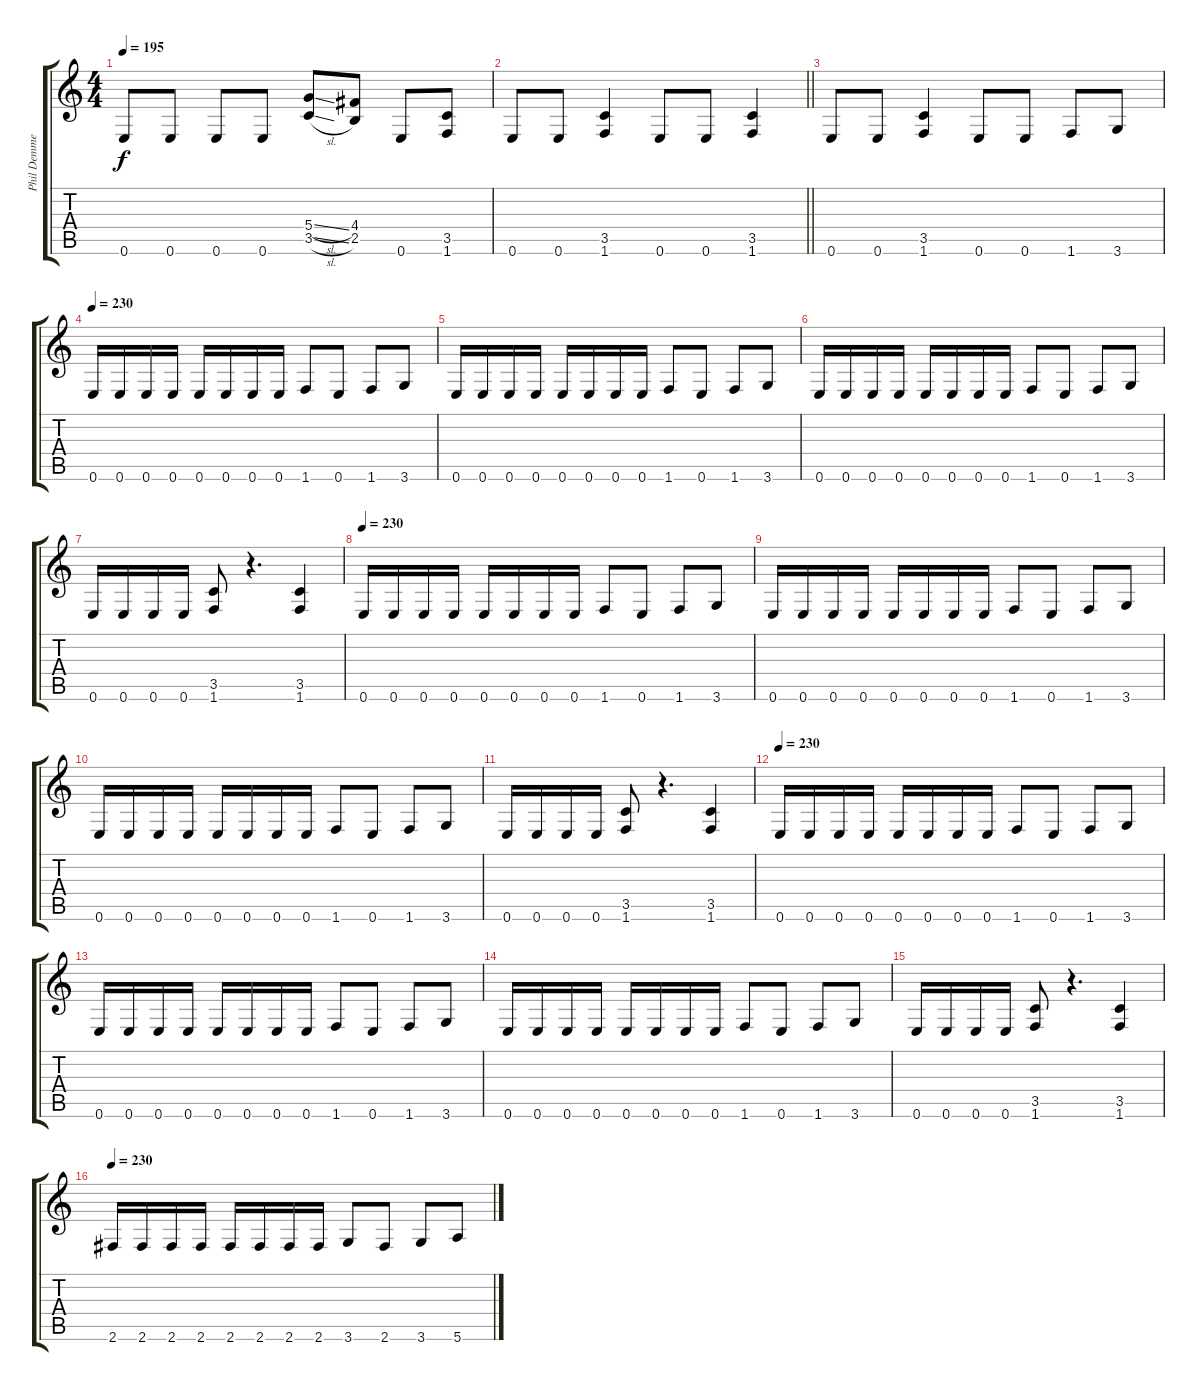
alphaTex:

\track ("Phil Demmel" "Phil Demme") {instrument distortionguitar}
\staff {score tabs}
\tuning (E4 B3 G3 D3 A2 E2) {hide}
\ts (4 4)
\tempo 195
\clef g2
\ks c
0.6.8{dy f} 0.6.8 0.6.8 0.6.8 (5.4{sl} 3.5{sl}).8 (4.4 2.5).8 0.6.8 (3.5 1.6).8 |
\barLineRight lightlight
0.6.8 0.6.8 (3.5 1.6).4 0.6.8 0.6.8 (3.5 1.6).4 |
0.6.8 0.6.8 (3.5 1.6).4 0.6.8 0.6.8 1.6.8 3.6.8 |
\tempo 230
0.6.16 0.6.16 0.6.16 0.6.16 0.6.16 0.6.16 0.6.16 0.6.16 1.6.8 0.6.8 1.6.8 3.6.8 |
0.6.16 0.6.16 0.6.16 0.6.16 0.6.16 0.6.16 0.6.16 0.6.16 1.6.8 0.6.8 1.6.8 3.6.8 |
0.6.16 0.6.16 0.6.16 0.6.16 0.6.16 0.6.16 0.6.16 0.6.16 1.6.8 0.6.8 1.6.8 3.6.8 |
0.6.16 0.6.16 0.6.16 0.6.16 (3.5 1.6).8 r.4{d} (3.5 1.6).4 |
\tempo 230
0.6.16 0.6.16 0.6.16 0.6.16 0.6.16 0.6.16 0.6.16 0.6.16 1.6.8 0.6.8 1.6.8 3.6.8 |
0.6.16 0.6.16 0.6.16 0.6.16 0.6.16 0.6.16 0.6.16 0.6.16 1.6.8 0.6.8 1.6.8 3.6.8 |
0.6.16 0.6.16 0.6.16 0.6.16 0.6.16 0.6.16 0.6.16 0.6.16 1.6.8 0.6.8 1.6.8 3.6.8 |
0.6.16 0.6.16 0.6.16 0.6.16 (3.5 1.6).8 r.4{d} (3.5 1.6).4 |
\tempo 230
0.6.16 0.6.16 0.6.16 0.6.16 0.6.16 0.6.16 0.6.16 0.6.16 1.6.8 0.6.8 1.6.8 3.6.8 |
0.6.16 0.6.16 0.6.16 0.6.16 0.6.16 0.6.16 0.6.16 0.6.16 1.6.8 0.6.8 1.6.8 3.6.8 |
0.6.16 0.6.16 0.6.16 0.6.16 0.6.16 0.6.16 0.6.16 0.6.16 1.6.8 0.6.8 1.6.8 3.6.8 |
0.6.16 0.6.16 0.6.16 0.6.16 (3.5 1.6).8 r.4{d} (3.5 1.6).4 |
\tempo 230
2.6.16 2.6.16 2.6.16 2.6.16 2.6.16 2.6.16 2.6.16 2.6.16 3.6.8 2.6.8 3.6.8 5.6.8
